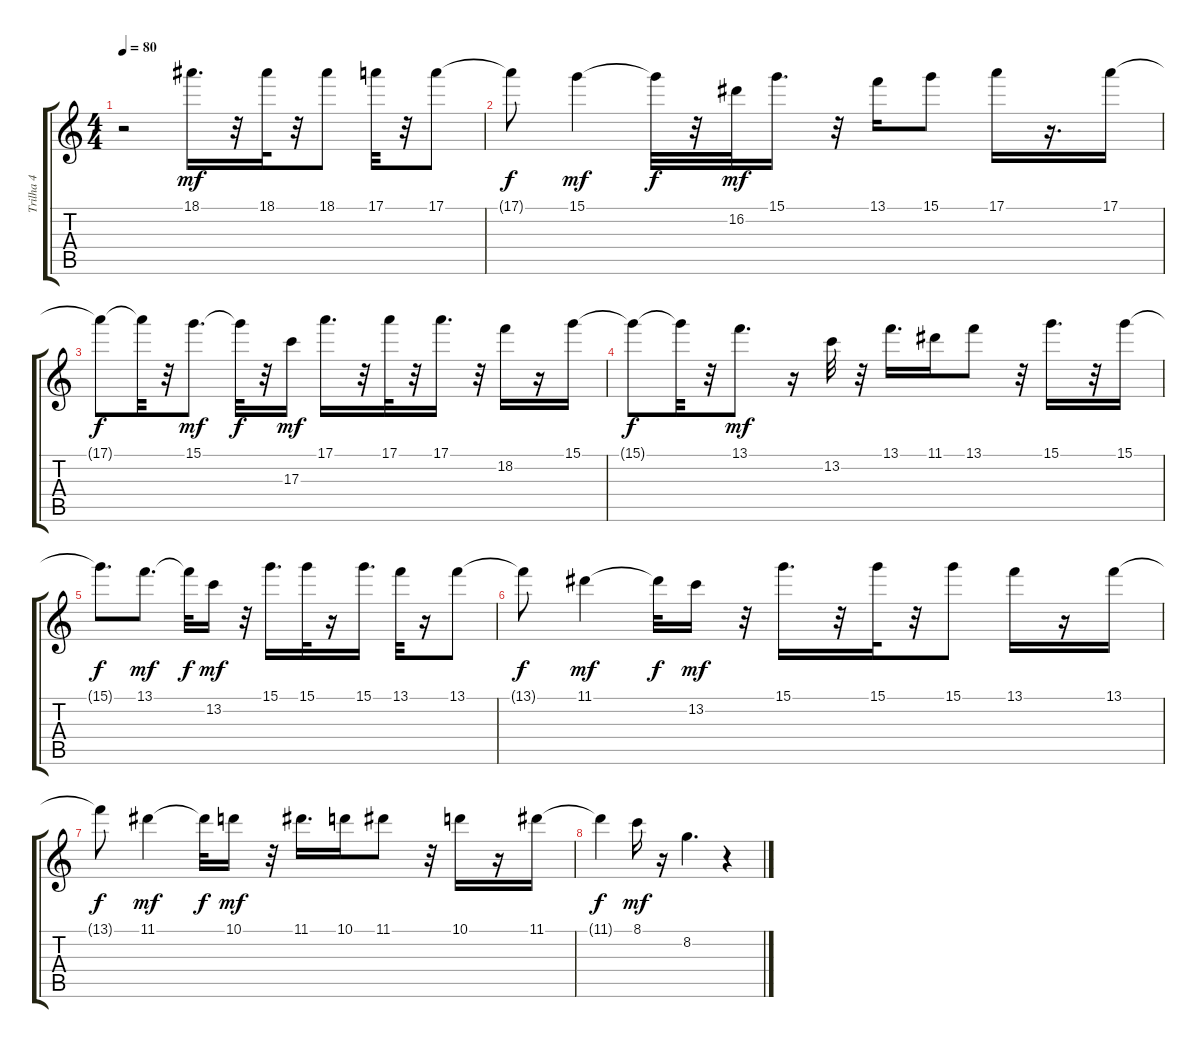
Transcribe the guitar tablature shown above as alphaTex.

\track ("Trilha 4" "Trilha 4") {instrument acousticguitarsteel}
\staff {score tabs}
\tuning (E4 B3 G3 D3 A2 E2) {hide}
\ts (4 4)
\tempo 80
\clef g2
\ks c
r.2{dy mf} 18.1.16{d} r.32 18.1.32 r.32 18.1.8 17.1.32 r.32 17.1.8 |
17.1{t}.8{dy f} 15.1.4{dy mf} 15.1{t}.32{dy f} r.32 16.2.32{dy mf} 15.1.16{d} r.32 13.1.16 15.1.8 17.1.16 r.16{d} 17.1.16 |
17.1{t}.8{dy f} 17.1{t}.32 r.32 15.1.8{d dy mf} 15.1{t}.32{dy f} r.32 17.3.16{dy mf} 17.1.16{d} r.32 17.1.32 r.32 17.1.16{d} r.32 18.2.16 r.16 15.1.16 |
15.1{t}.8{dy f} 15.1{t}.32 r.32 13.1.8{d dy mf} r.16 13.2.32 r.32 13.1.16{d} 11.1.16 13.1.8 r.32 15.1.16{d} r.32 15.1.16 |
15.1{t}.8{d dy f} 13.1.8{d dy mf} 13.1{t}.32{dy f} 13.2.16{dy mf} r.32 15.1.16{d} 15.1.32 r.16 15.1.16{d} 13.1.32 r.16 13.1.8 |
13.1{t}.8{dy f} 11.1.4{dy mf} 11.1{t}.32{dy f} 13.2.16{dy mf} r.32 15.1.16{d} r.32 15.1.32 r.32 15.1.8 13.1.16 r.16 13.1.16 |
13.1{t}.8{dy f} 11.1.4{dy mf} 11.1{t}.32{dy f} 10.1.16{dy mf} r.32 11.1.16{d} 10.1.16 11.1.8 r.32 10.1.16 r.16 11.1.16 |
11.1{t}.4{dy f} 8.1.16{dy mf} r.16 8.2.4{d} r.4
